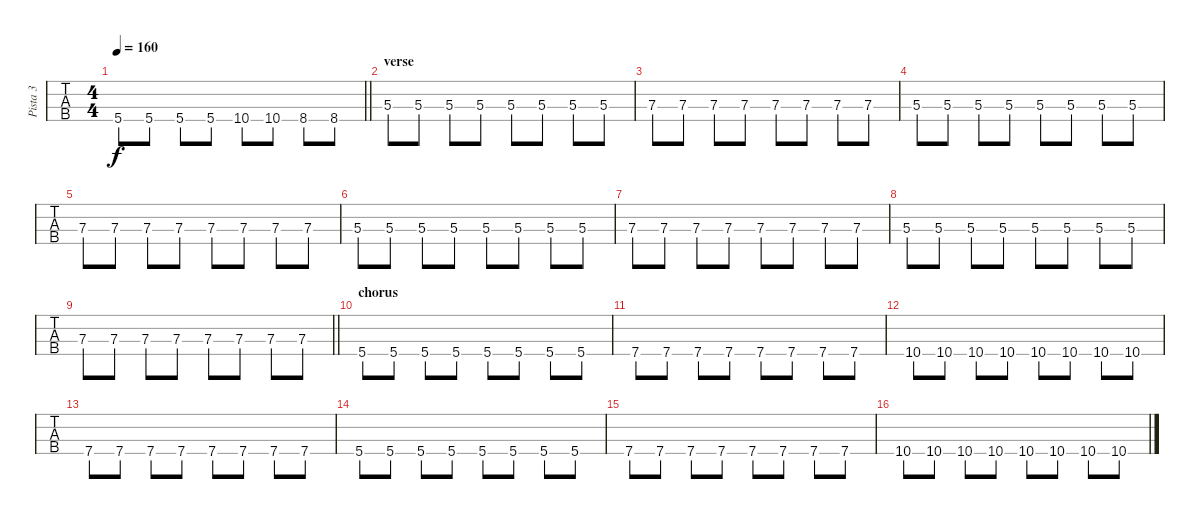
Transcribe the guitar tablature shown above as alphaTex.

\track ("Pista 3" "Pista 3") {instrument electricbassfinger}
\staff {tabs}
\tuning (G2 D2 A1 E1) {hide}
\ts (4 4)
\tempo 160
\clef f4
\barLineRight lightlight
\ks c
5.4.8{dy f} 5.4.8 5.4.8 5.4.8 10.4.8 10.4.8 8.4.8 8.4.8 |
\section ("" "verse")
5.3.8 5.3.8 5.3.8 5.3.8 5.3.8 5.3.8 5.3.8 5.3.8 |
7.3.8 7.3.8 7.3.8 7.3.8 7.3.8 7.3.8 7.3.8 7.3.8 |
5.3.8 5.3.8 5.3.8 5.3.8 5.3.8 5.3.8 5.3.8 5.3.8 |
7.3.8 7.3.8 7.3.8 7.3.8 7.3.8 7.3.8 7.3.8 7.3.8 |
5.3.8 5.3.8 5.3.8 5.3.8 5.3.8 5.3.8 5.3.8 5.3.8 |
7.3.8 7.3.8 7.3.8 7.3.8 7.3.8 7.3.8 7.3.8 7.3.8 |
5.3.8 5.3.8 5.3.8 5.3.8 5.3.8 5.3.8 5.3.8 5.3.8 |
\barLineRight lightlight
7.3.8 7.3.8 7.3.8 7.3.8 7.3.8 7.3.8 7.3.8 7.3.8 |
\section ("" "chorus")
5.4.8 5.4.8 5.4.8 5.4.8 5.4.8 5.4.8 5.4.8 5.4.8 |
7.4.8 7.4.8 7.4.8 7.4.8 7.4.8 7.4.8 7.4.8 7.4.8 |
10.4.8 10.4.8 10.4.8 10.4.8 10.4.8 10.4.8 10.4.8 10.4.8 |
7.4.8 7.4.8 7.4.8 7.4.8 7.4.8 7.4.8 7.4.8 7.4.8 |
5.4.8 5.4.8 5.4.8 5.4.8 5.4.8 5.4.8 5.4.8 5.4.8 |
7.4.8 7.4.8 7.4.8 7.4.8 7.4.8 7.4.8 7.4.8 7.4.8 |
10.4.8 10.4.8 10.4.8 10.4.8 10.4.8 10.4.8 10.4.8 10.4.8
